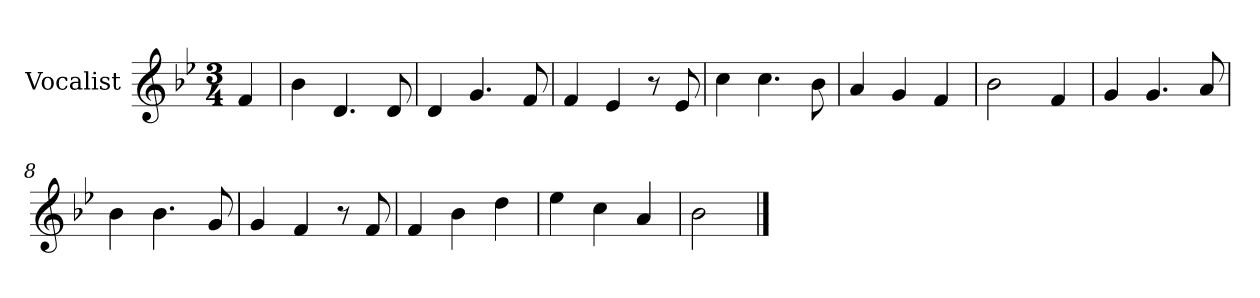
**kern
*part1
*staff1
*I"Vocalist
*k[b-e-]
*B-:
*M3/4
=
4f
=1
4b-
4.d
8d
=2
4d
4.g
8f
=3
4f
4e-
8r
8e-
=4
4cc
4.cc
8b-
=5
4a
4g
4f
=6
2b-
4f
=7
4g
4.g
8a
=8
4b-
4.b-
8g
=9
4g
4f
8r
8f
=10
4f
4b-
4dd
=11
4ee-
4cc
4a
=12
2b-
==
*-
